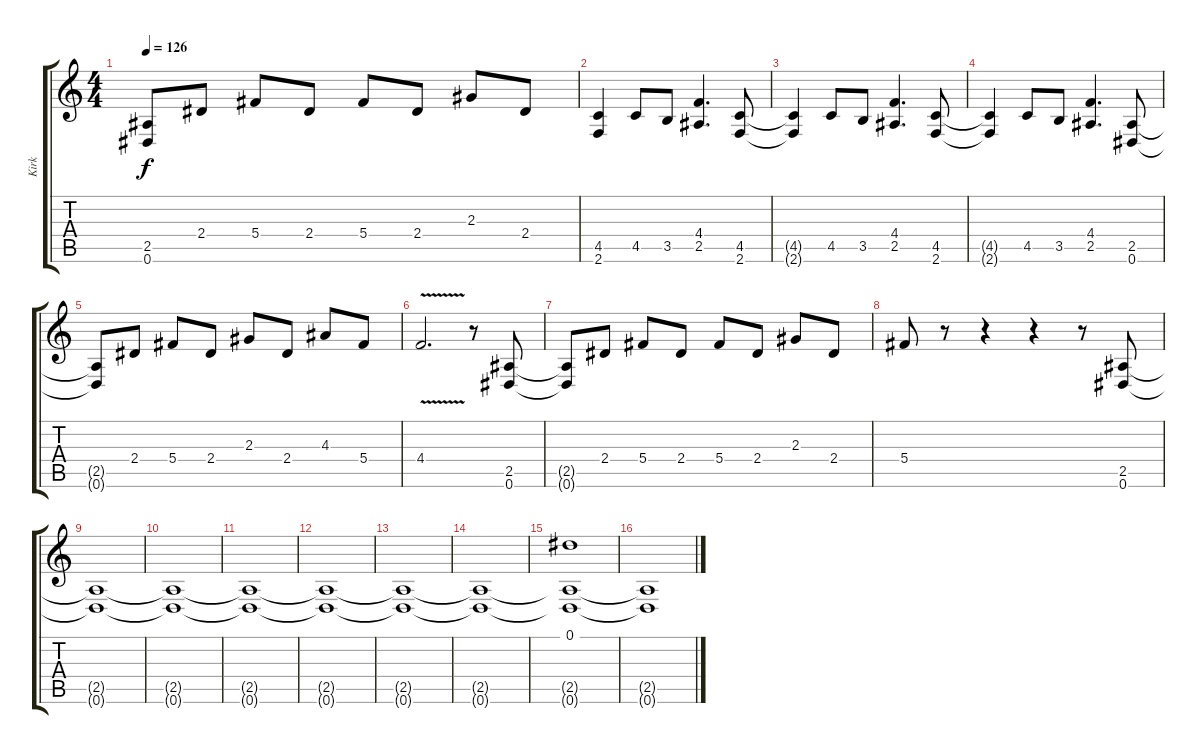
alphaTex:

\track ("Kirk" "Kirk") {instrument distortionguitar}
\staff {score tabs}
\tuning (Eb4 Bb3 Gb3 Db3 Ab2 Eb2) {hide}
\ts (4 4)
\tempo 126
\clef g2
\ks c
(2.5{t} 0.6{t}).8{dy f} 2.4.8 5.4.8 2.4.8 5.4.8 2.4.8 2.3.8 2.4.8 |
(4.5 2.6).4 4.5.8 3.5.8 (4.4 2.5).4{d} (4.5 2.6).8 |
(4.5{t} 2.6{t}).4 4.5.8 3.5.8 (4.4 2.5).4{d} (4.5 2.6).8 |
(4.5{t} 2.6{t}).4 4.5.8 3.5.8 (4.4 2.5).4{d} (2.5 0.6).8 |
(2.5{t} 0.6{t}).8 2.4.8 5.4.8 2.4.8 2.3.8 2.4.8 4.3.8 5.4.8 |
4.4{v}.2{d} r.8 (2.5 0.6).8 |
(2.5{t} 0.6{t}).8 2.4.8 5.4.8 2.4.8 5.4.8 2.4.8 2.3.8 2.4.8 |
5.4.8 r.8 r.4 r.4 r.8 (2.5 0.6).8 |
(2.5{t} 0.6{t}).1 |
(2.5{t} 0.6{t}).1 |
(2.5{t} 0.6{t}).1 |
(2.5{t} 0.6{t}).1 |
(2.5{t} 0.6{t}).1 |
(2.5{t} 0.6{t}).1 |
(0.1 2.5{t} 0.6{t}).1 |
(2.5{t} 0.6{t}).1
